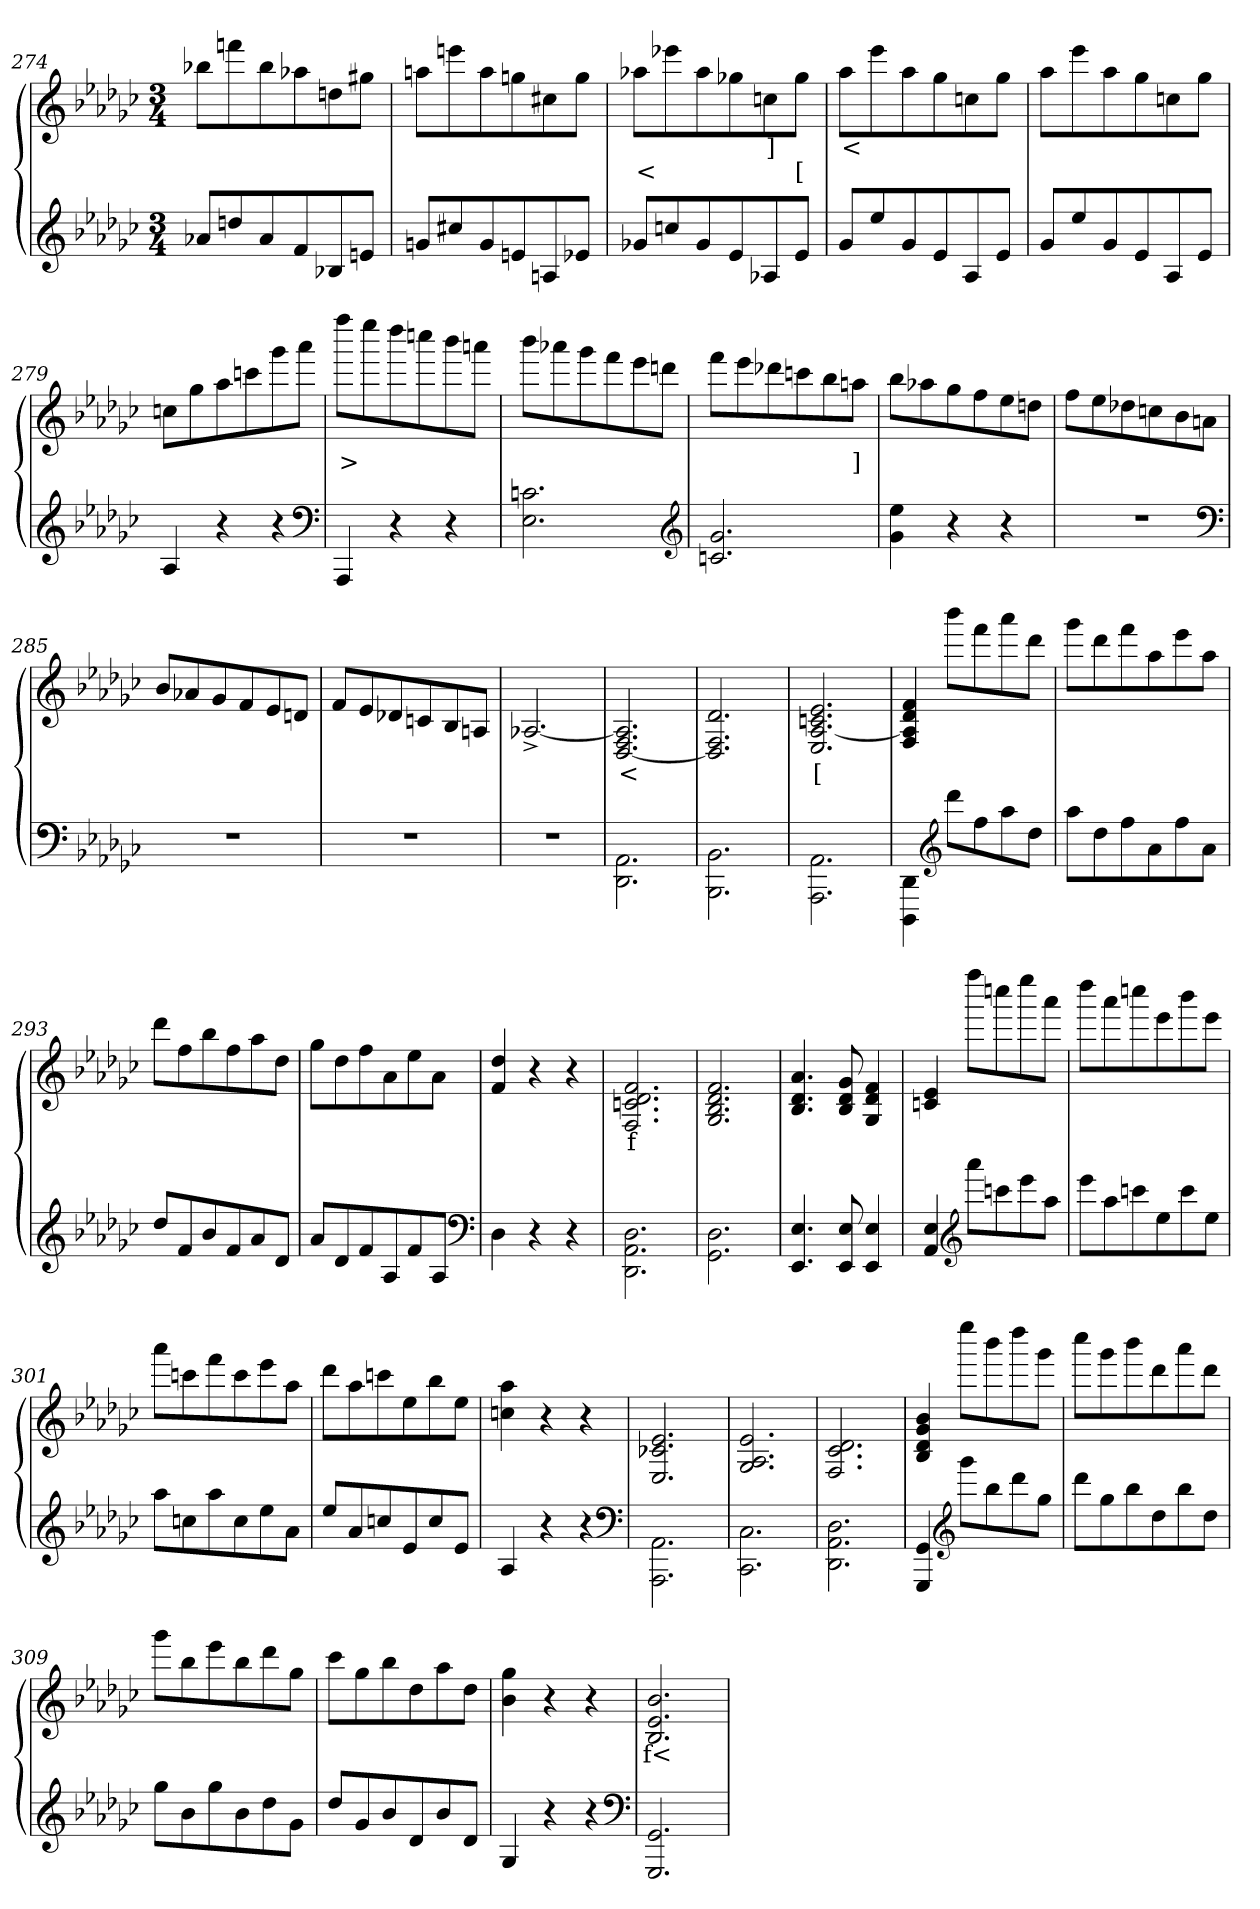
**kern	**kern	**text	**text
*part2	*part1	*part1	*part1
*staff2	*staff1	*staff1	*staff1
*clefG2	*clefG2	*	*
*k[b-e-a-d-g-c-]	*k[b-e-a-d-g-c-]	*	*
*M3/4	*M3/4	*	*
=274	=274	=274	=274
8a-XL	8bb-X\L	.	.
8ddn	8fffn	.	.
8a-	8bb-	.	.
8f	8aa-X	.	.
8B-X	8ddn	.	.
8enJ	8gg#XJ	.	.
=275	=275	=275	=275
8gnL	8aan\L	.	.
8cc#X	8eeen	.	.
8g	8aa	.	.
8en	8ggn	.	.
8An	8cc#X	.	.
8e-XJ	8ggJ	.	.
=276	=276	=276	=276
8g-XL	8aa-X\L	.	<
8ccn	8eee-X	.	.
8g-	8aa-	.	.
8e-	8gg-X	.	.
8A-X	8ccn	]	.
8e-J	8gg-J	.	[
=277	=277	=277	=277
8g-L	8aa-\L	<	.
8ee-	8eee-	.	.
8g-	8aa-	.	.
8e-	8gg-	.	.
8A-	8ccn	.	.
8e-J	8gg-J	.	.
=278	=278	=278	=278
8g-L	8aa-\L	.	.
8ee-	8eee-	.	.
8g-	8aa-	.	.
8e-	8gg-	.	.
8A-	8ccn	.	.
8e-J	8gg-J	.	.
=279	=279	=279	=279
4A-	8ccnL	.	.
.	8gg-	.	.
4r	8aa-	.	.
.	8ccc	.	.
4r	8ggg-	.	.
.	8aaa-J	.	.
*clefF4	*	*	*
=280	=280	=280	=280
4AAA-	8ffffL	>	.
.	8eeee-	.	.
4r	8dddd-	.	.
.	8ccccn	.	.
4r	8bbb-	.	.
.	8aaanJ	.	.
=281	=281	=281	=281
2.cn 2.E-	8bbb-L	.	.
.	8aaa-X	.	.
.	8ggg-	.	.
.	8fff	.	.
.	8eee-	.	.
.	8dddnJ	.	.
*clefG2	*	*	*
=282	=282	=282	=282
2.g- 2.cn	8fffL	.	.
.	8eee-	.	.
.	8ddd-X	.	.
.	8cccn	.	.
.	8bb-	.	.
.	8aanJ	]	.
=283	=283	=283	=283
4ee- 4g-	8bb-L	.	.
.	8aa-X	.	.
4r	8gg-	.	.
.	8ff	.	.
4r	8ee-	.	.
.	8ddnJ	.	.
=284	=284	=284	=284
2.r	8ffL	.	.
.	8ee-	.	.
.	8dd-X	.	.
.	8ccn	.	.
.	8b-	.	.
.	8anJ	.	.
*clefF4	*	*	*
=285	=285	=285	=285
2.r	8b-L	.	.
.	8a-X	.	.
.	8g-	.	.
.	8f	.	.
.	8e-	.	.
.	8dnJ	.	.
=286	=286	=286	=286
2.r	8fL	.	.
.	8e-	.	.
.	8d-X	.	.
.	8cn	.	.
.	8B-	.	.
.	8AnJ	.	.
=287	=287	=287	=287
2.r	[2.A-X^>/	.	.
=288	=288	=288	=288
2.AA-\ 2.DD-\	2.A-/] 2.F/ [2.D-/	<	.
=289	=289	=289	=289
2.BB-\ 2.BBB-\	2.d-/ 2.F/ 2.D-/]	.	.
=290	=290	=290	=290
2.AA-\ 2.AAA-\	2.e- 2.cn [2.A- 2.E-	[	.
=291	=291	=291	=291
4DD-\ 4DDD-\	4f 4d- 4A-] 4F	.	.
*clefG2	*	*	*
8ddd-L	8bbb-L	.	.
8ff	8fff	.	.
8aa-	8aaa-	.	.
8dd-J	8ddd-J	.	.
=292	=292	=292	=292
8aa-L	8ggg-L	.	.
8dd-	8ddd-	.	.
8ff	8fff	.	.
8a-	8aa-	.	.
8ff	8eee-	.	.
8a-J	8aa-J	.	.
=293	=293	=293	=293
8dd-L	8ddd-L	.	.
8f	8ff	.	.
8b-	8bb-	.	.
8f	8ff	.	.
8a-	8aa-	.	.
8d-J	8dd-J	.	.
=294	=294	=294	=294
8a-L	8gg-L	.	.
8d-	8dd-	.	.
8f	8ff	.	.
8A-	8a-	.	.
8f	8ee-	.	.
8A-J	8a-J	.	.
*clefF4	*	*	*
=295	=295	=295	=295
4D-	4dd- 4f	.	.
4r	4r	.	.
4r	4r	.	.
=296	=296	=296	=296
2.D-\ 2.AA-\ 2.DD-\	2.f 2.d- 2.cn 2.F	f	.
=297	=297	=297	=297
2.D-\ 2.GG-\	2.f 2.d- 2.B- 2.G-	.	.
=298	=298	=298	=298
4.E- 4.EE-	4.a- 4.d- 4.B-	.	.
8E- 8EE-	8g- 8d- 8B-	.	.
4E- 4EE-	4f 4d- 4G-	.	.
=299	=299	=299	=299
4E- 4AA-	4e- 4cn	.	.
*clefG2	*	*	*
8aaa-L	8ffffL	.	.
8cccn	8cccc	.	.
8eee-	8eeee-	.	.
8aa-J	8aaa-J	.	.
=300	=300	=300	=300
8eee-L	8dddd-L	.	.
8aa-	8aaa-	.	.
8cccn	8ccccn	.	.
8ee-	8eee-	.	.
8ccc	8bbb-	.	.
8ee-J	8eee-J	.	.
=301	=301	=301	=301
8aa-L	8aaa-L	.	.
8ccn	8cccn	.	.
8aa-	8fff	.	.
8cc	8ccc	.	.
8ee-	8eee-	.	.
8a-J	8aa-J	.	.
=302	=302	=302	=302
8ee-L	8ddd-L	.	.
8a-	8aa-	.	.
8ccn	8cccn	.	.
8e-	8ee-	.	.
8cc	8bb-	.	.
8e-J	8ee-J	.	.
=303	=303	=303	=303
4A-	4aa- 4ccn	.	.
4r	4r	.	.
4r	4r	.	.
*clefF4	*	*	*
=304	=304	=304	=304
2.AA-\ 2.AAA-\	2.e- 2.c-X 2.E-	.	.
=305	=305	=305	=305
2.C-\ 2.CC-\	2.e- 2.A- 2.G-	.	.
=306	=306	=306	=306
2.D-\ 2.AA-\ 2.DD-\	2.d- 2.c- 2.F	.	.
=307	=307	=307	=307
4GG- 4GGG-	4b- 4g- 4d- 4B-	.	.
*clefG2	*	*	*
8ggg-L	8eeee-L	.	.
8bb-	8bbb-	.	.
8ddd-	8dddd-	.	.
8gg-J	8ggg-J	.	.
=308	=308	=308	=308
8ddd-L	8cccc-L	.	.
8gg-	8ggg-	.	.
8bb-	8bbb-	.	.
8dd-	8ddd-	.	.
8bb-	8aaa-	.	.
8dd-J	8ddd-J	.	.
=309	=309	=309	=309
8gg-L	8ggg-L	.	.
8b-	8bb-	.	.
8gg-	8eee-	.	.
8b-	8bb-	.	.
8dd-	8ddd-	.	.
8g-J	8gg-J	.	.
=310	=310	=310	=310
8dd-L	8ccc-L	.	.
8g-	8gg-	.	.
8b-	8bb-	.	.
8d-	8dd-	.	.
8b-	8aa-	.	.
8d-J	8dd-J	.	.
=311	=311	=311	=311
4G-	4gg- 4b-	.	.
4r	4r	.	.
4r	4r	.	.
*clefF4	*	*	*
=312	=312	=312	=312
2.GG- 2.GGG-	2.b- 2.e- 2.B-	f<	.
=	=	=	=
*-	*-	*-	*-
